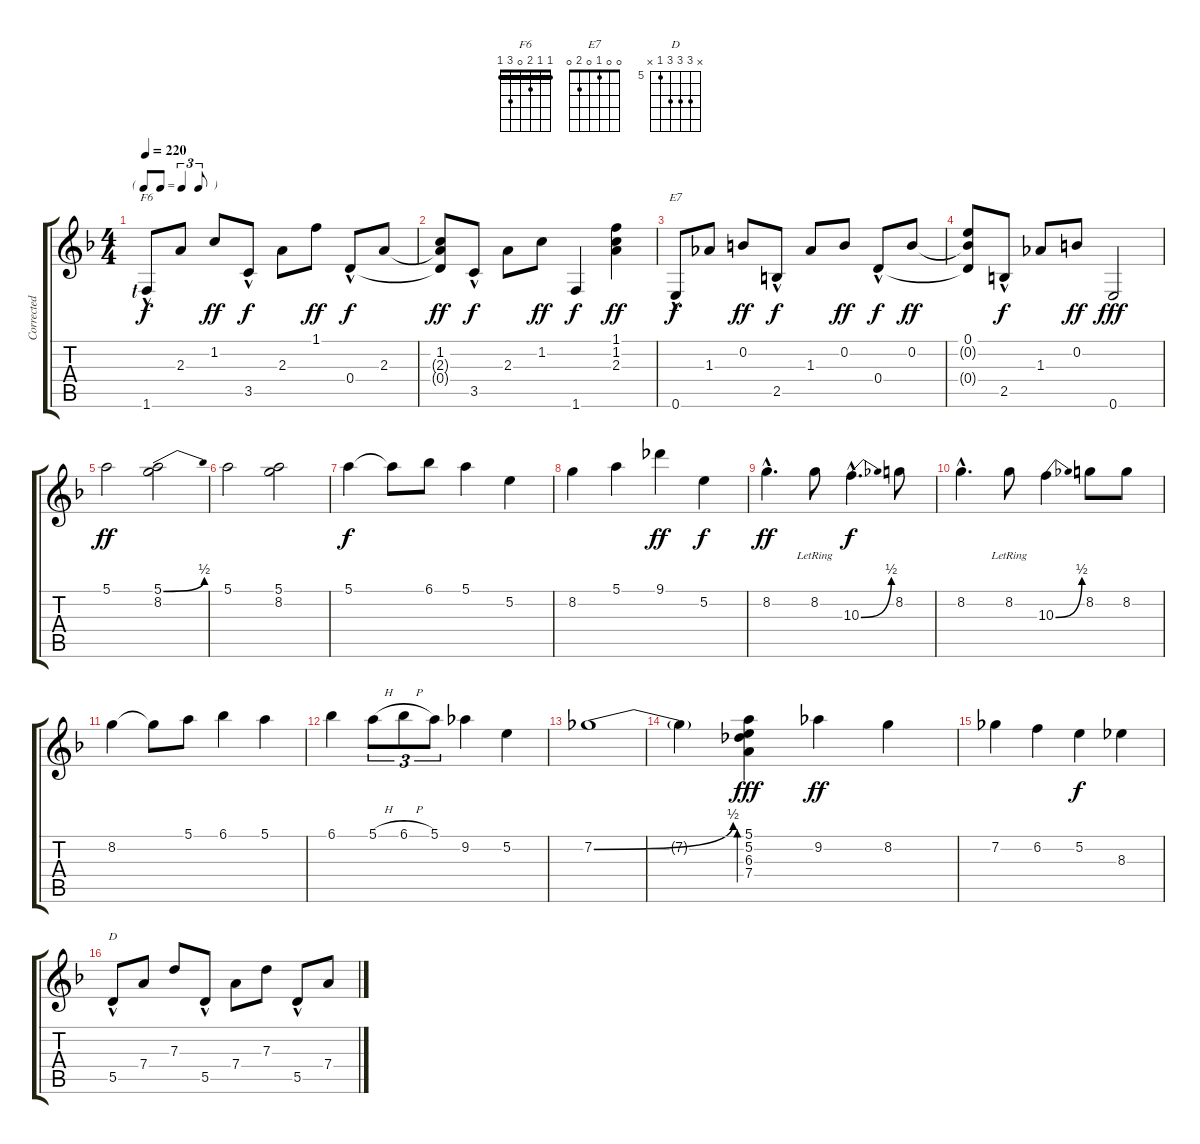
\track ("Corrected version" "Corrected ") {instrument electricguitarjazz}
\staff {score tabs}
\tuning (E4 B3 G3 D3 A2 E2) {hide}
\chord ("F6" 1 1 2 0 3 1) {barre 1}
\chord ("E7" 0 0 1 0 2 0)
\chord ("D" x 7 7 7 5 x) {firstfret 5}
\ts (4 4)
\tf triplet8th
\tempo 220
\clef g2
\ks dminor
1.6{hac lf 1}.8{ch "F6" dy f} 2.3.8 1.2.8{dy ff} 3.5{hac}.8{dy f} 2.3.8 1.1.8{dy ff} 0.4{hac}.8{dy f} 2.3.8 |
(1.2 2.3{t} 0.4{t}).8{dy ff} 3.5{hac}.8{dy f} 2.3.8 1.2.8{dy ff} 1.6.4{dy f} (1.1 1.2 2.3).4{dy ff} |
0.6{hac}.8{ch "E7" dy f} 1.3.8 0.2.8{dy ff} 2.5{hac}.8{dy f} 1.3.8 0.2.8{dy ff} 0.4{hac}.8{dy f} 0.2.8{dy ff} |
(0.1 0.2{t} 0.4{t}).8 2.5{hac}.8{dy f} 1.3.8 0.2.8{dy ff} 0.6.2{dy fff} |
5.1.2{dy ff} (5.1{be (bend 0 0 60 2)} 8.2).2 |
5.1.2 (5.1 8.2).2 |
5.1.4{dy f} 5.1{t}.8 6.1.8 5.1.4 5.2.4 |
8.2.4 5.1.4 9.1.4{dy ff} 5.2.4{dy f} |
8.2{hac}.4{d dy ff} 8.2{lr}.8 10.3{be (bend 0 0 60 2) hac}.4{d dy f} 8.2.8 |
8.2{hac}.4{d} 8.2{lr}.8 10.3{be (bend 0 0 60 2)}.4 8.2.8 8.2.8 |
8.2.4 8.2{t}.8 5.1.8 6.1.4 5.1.4 |
6.1.4 5.1{h}.8{tu (3 2)} 6.1{h}.8{tu (3 2)} 5.1.8{tu (3 2)} 9.2.4 5.2.4 |
7.2{be (bend 0 0 60 2)}.1 |
7.2{t}.4 (5.1 5.2 6.3 7.4).4{bd 120 dy fff} 9.2.4{dy ff} 8.2.4 |
7.2.4 6.2.4 5.2.4{dy f} 8.3.4 |
5.5{hac}.8{ch "D"} 7.4.8 7.3.8 5.5{hac}.8 7.4.8 7.3.8 5.5{hac}.8 7.4.8
